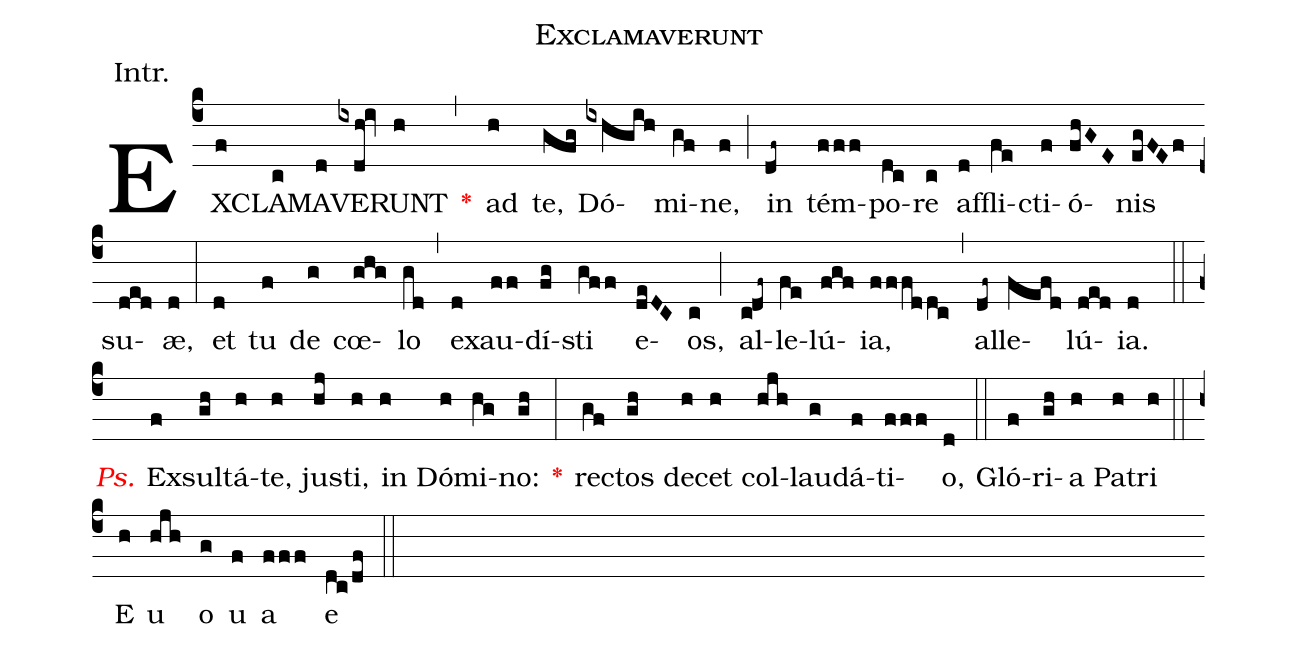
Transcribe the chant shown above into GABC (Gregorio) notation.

name:Exclamaverunt;
annotation:Intr.;
mode:I.;
office-part:Introit;
%%
(c4) EX(f)CLA(c)MA(d)VE(ixdh!iv)RUNT(h) <v>\red{*}</v>(,) ad(h) te,(gfg) Dó(ixhgih)mi(gf)ne,(f) (;) in(df~) tém(fff)po(dc)re(c) af(d)fli(fe)cti(f)ó(fhGE)nis(egFEf) su(ded)æ,(d) (:) et(d) tu(f) de(g) cœ(ghg)lo(gd) (,) ex(d)au(ff)dí(fg)sti(gff) e(deDC)os,(c) (;) al(c!df~)le(fe)lú(fgf)ia,(fffddc) (,) al(df~)le(fefd)lú(ded)ia.(d) (::) <v>\redit{Ps.}</v> Ex(f)sul(gh)tá(h)te,(h) jus(hj)ti,(h) in(h) Dó(h)mi(hg)no:(gh) <v>\red{*}</v>(:) re(gf)ctos(gh) de(h)cet(h) col(hjh)lau(g)dá(f)ti(fff)o,(d) (::) Gló(f)ri(gh)a(h) Pa(h)tri(h) (::) E(h) u(hjh) o(g) u(f) a(fff) e(dc/df) (::)
